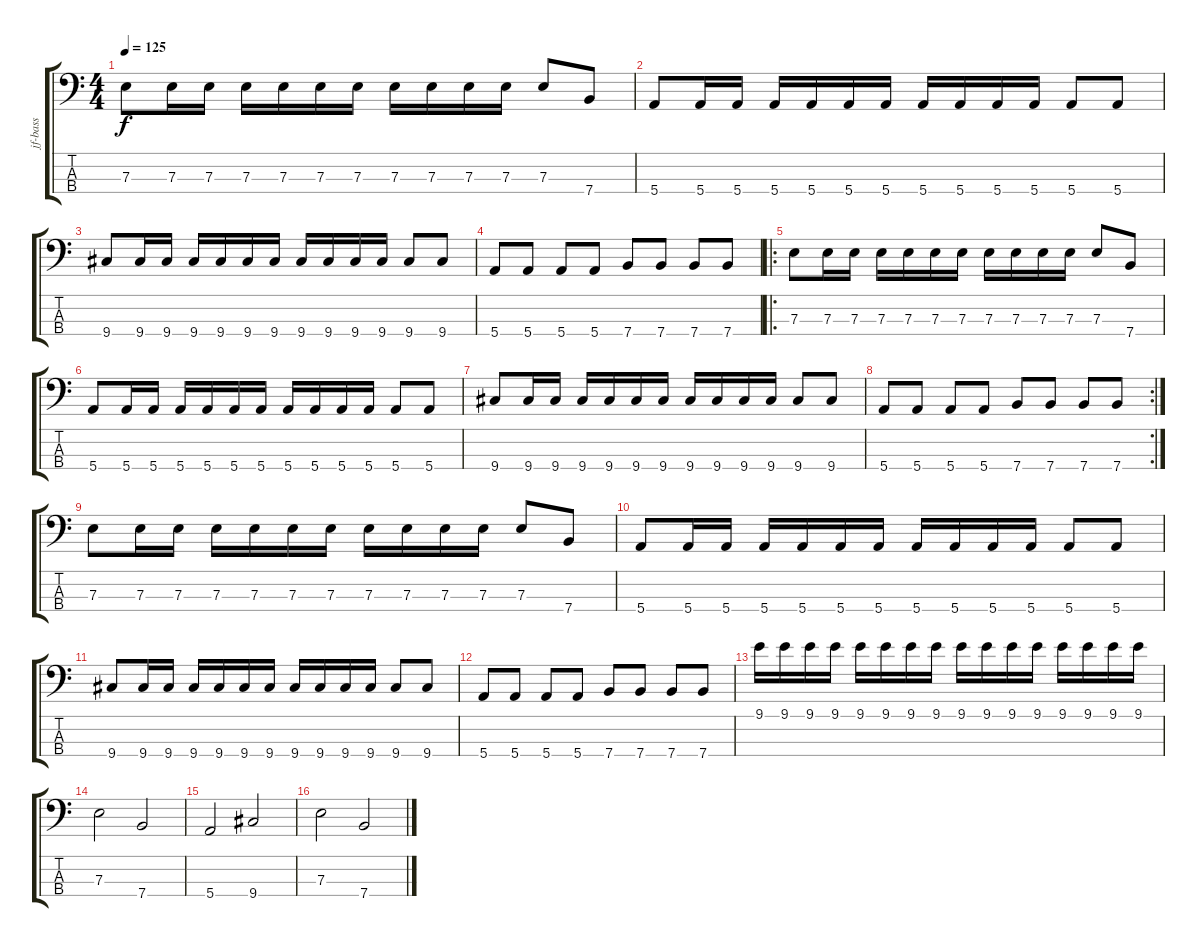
\track ("jf-bass" "jf-bass") {instrument electricbasspick}
\staff {score tabs}
\tuning (G2 D2 A1 E1) {hide}
\ts (4 4)
\tempo 125
\clef f4
\ks c
7.3.8{dy f} 7.3.16 7.3.16 7.3.16 7.3.16 7.3.16 7.3.16 7.3.16 7.3.16 7.3.16 7.3.16 7.3.8 7.4.8 |
5.4.8 5.4.16 5.4.16 5.4.16 5.4.16 5.4.16 5.4.16 5.4.16 5.4.16 5.4.16 5.4.16 5.4.8 5.4.8 |
9.4.8 9.4.16 9.4.16 9.4.16 9.4.16 9.4.16 9.4.16 9.4.16 9.4.16 9.4.16 9.4.16 9.4.8 9.4.8 |
5.4.8 5.4.8 5.4.8 5.4.8 7.4.8 7.4.8 7.4.8 7.4.8 |
\ro
7.3.8 7.3.16 7.3.16 7.3.16 7.3.16 7.3.16 7.3.16 7.3.16 7.3.16 7.3.16 7.3.16 7.3.8 7.4.8 |
5.4.8 5.4.16 5.4.16 5.4.16 5.4.16 5.4.16 5.4.16 5.4.16 5.4.16 5.4.16 5.4.16 5.4.8 5.4.8 |
9.4.8 9.4.16 9.4.16 9.4.16 9.4.16 9.4.16 9.4.16 9.4.16 9.4.16 9.4.16 9.4.16 9.4.8 9.4.8 |
\rc 2
5.4.8 5.4.8 5.4.8 5.4.8 7.4.8 7.4.8 7.4.8 7.4.8 |
7.3.8 7.3.16 7.3.16 7.3.16 7.3.16 7.3.16 7.3.16 7.3.16 7.3.16 7.3.16 7.3.16 7.3.8 7.4.8 |
5.4.8 5.4.16 5.4.16 5.4.16 5.4.16 5.4.16 5.4.16 5.4.16 5.4.16 5.4.16 5.4.16 5.4.8 5.4.8 |
9.4.8 9.4.16 9.4.16 9.4.16 9.4.16 9.4.16 9.4.16 9.4.16 9.4.16 9.4.16 9.4.16 9.4.8 9.4.8 |
5.4.8 5.4.8 5.4.8 5.4.8 7.4.8 7.4.8 7.4.8 7.4.8 |
9.1.16 9.1.16 9.1.16 9.1.16 9.1.16 9.1.16 9.1.16 9.1.16 9.1.16 9.1.16 9.1.16 9.1.16 9.1.16 9.1.16 9.1.16 9.1.16 |
7.3.2 7.4.2 |
5.4.2 9.4.2 |
7.3.2 7.4.2
